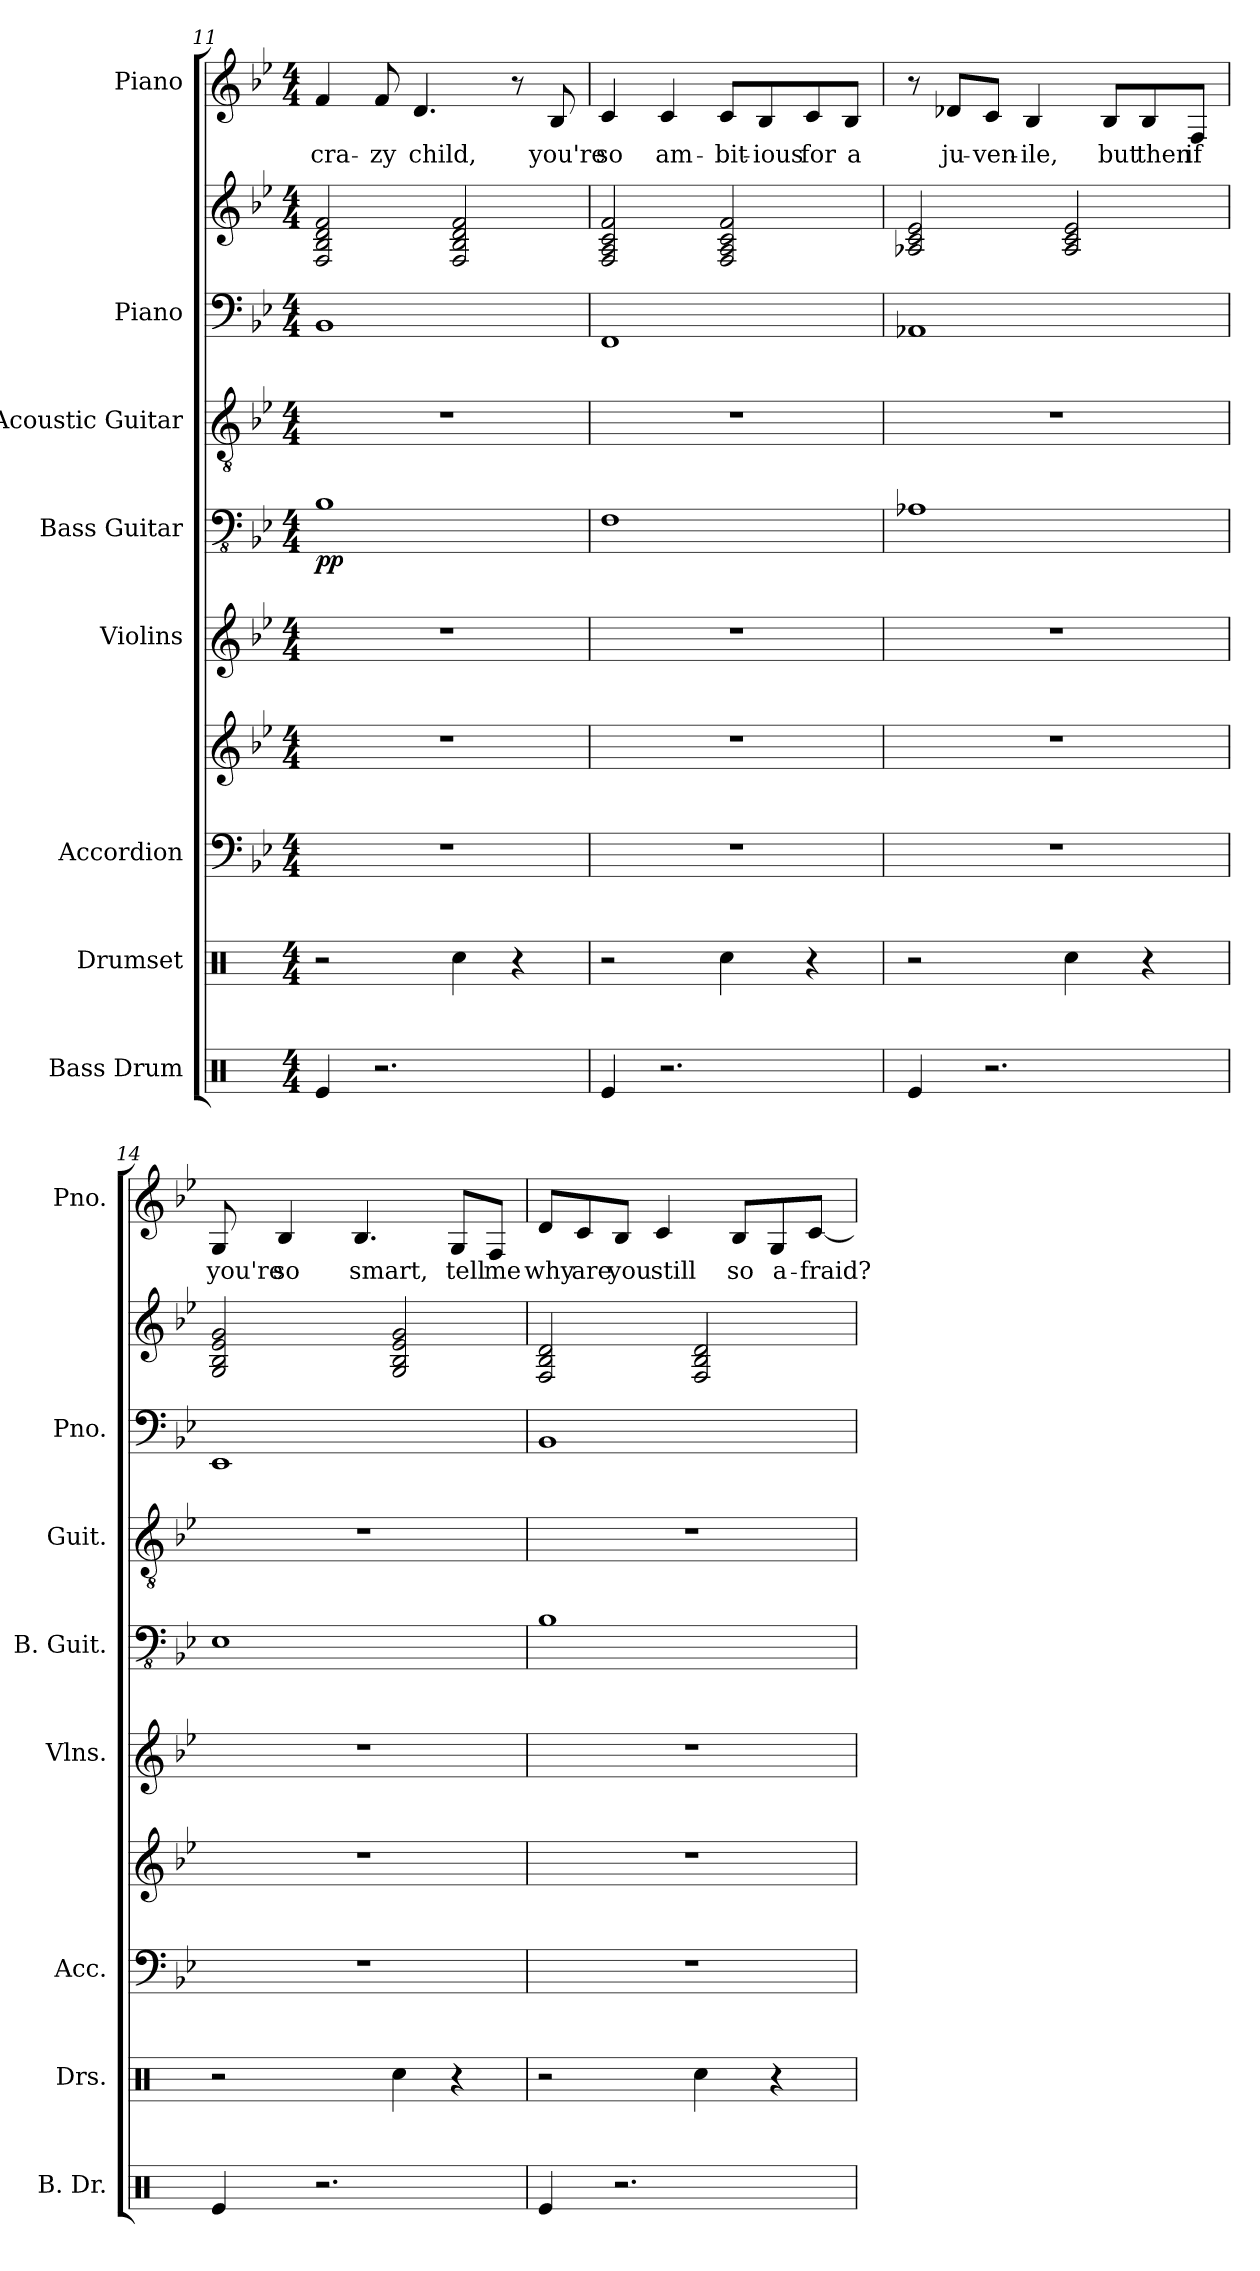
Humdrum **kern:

**kern	**kern	**kern	**kern	**kern	**kern	**dynam	**kern	**kern	**kern	**kern	**text
*part8	*part7	*part6	*part6	*part5	*part4	*part4	*part3	*part2	*part2	*part1	*part1
*staff10	*staff9	*staff8	*staff7	*staff6	*staff5	*staff5	*staff4	*staff3	*staff2	*staff1	*staff1
*I"Bass Drum	*I"Drumset	*I"Accordion	*	*I"Violins	*I"Bass Guitar	*	*I"Acoustic Guitar	*I"Piano	*	*I"Piano	*
*I'B. Dr.	*I'Drs.	*I'Acc.	*	*I'Vlns.	*I'B. Guit.	*	*I'Guit.	*I'Pno.	*	*I'Pno.	*
!!LO:PB:g=z
*clefX	*clefX	*clefF4	*clefG2	*clefG2	*clefFv4	*	*clefGv2	*clefF4	*clefG2	*clefG2	*
*k[]	*k[]	*k[b-e-]	*k[b-e-]	*k[b-e-]	*k[b-e-]	*	*k[b-e-]	*k[b-e-]	*k[b-e-]	*k[b-e-]	*
*M4/4	*M4/4	*M4/4	*M4/4	*M4/4	*M4/4	*	*M4/4	*M4/4	*M4/4	*M4/4	*
=11	=11	=11	=11	=11	=11	=11	=11	=11	=11	=11	=11
!	!	!	!	!	!	!LO:DY:b	!	!	!	!	!
4Re/	2r	1r	1r	1r	1BB-	pp	1r	1BB-	2F/ 2B-/ 2d/ 2f/	4f/	cra-
2.r	.	.	.	.	.	.	.	.	.	8f/	-zy
.	.	.	.	.	.	.	.	.	.	4.d/	child,
.	4Rcc\	.	.	.	.	.	.	.	2F/ 2B-/ 2d/ 2f/	.	.
.	4r	.	.	.	.	.	.	.	.	8r	.
.	.	.	.	.	.	.	.	.	.	8B-/	you're
=12	=12	=12	=12	=12	=12	=12	=12	=12	=12	=12	=12
4Re/	2r	1r	1r	1r	1FF	.	1r	1FF	2F/ 2A/ 2c/ 2f/	4c/	so
2.r	.	.	.	.	.	.	.	.	.	4c/	am-
.	4Rcc\	.	.	.	.	.	.	.	2F/ 2A/ 2c/ 2f/	8c/L	-bit-
.	.	.	.	.	.	.	.	.	.	8B-/	-ious
.	4r	.	.	.	.	.	.	.	.	8c/	for
.	.	.	.	.	.	.	.	.	.	8B-/J	a
=13	=13	=13	=13	=13	=13	=13	=13	=13	=13	=13	=13
4Re/	2r	1r	1r	1r	1AA-X	.	1r	1AA-X	2A-X/ 2c/ 2e-/	8r	.
.	.	.	.	.	.	.	.	.	.	8d-X/L	ju-
2.r	.	.	.	.	.	.	.	.	.	8c/J	-ven-
.	.	.	.	.	.	.	.	.	.	4B-/	-ile,
.	4Rcc\	.	.	.	.	.	.	.	2A-/ 2c/ 2e-/	.	.
.	.	.	.	.	.	.	.	.	.	8B-/L	but
.	4r	.	.	.	.	.	.	.	.	8B-/	then
.	.	.	.	.	.	.	.	.	.	8F/J	if
!!LO:PB:g=z
=14	=14	=14	=14	=14	=14	=14	=14	=14	=14	=14	=14
4Re/	2r	1r	1r	1r	1EE-	.	1r	1EE-	2G/ 2B-/ 2e-/ 2g/	8G/	you're
.	.	.	.	.	.	.	.	.	.	4B-/	so
2.r	.	.	.	.	.	.	.	.	.	.	.
.	.	.	.	.	.	.	.	.	.	4.B-/	smart,
.	4Rcc\	.	.	.	.	.	.	.	2G/ 2B-/ 2e-/ 2g/	.	.
.	4r	.	.	.	.	.	.	.	.	8G/L	tell
.	.	.	.	.	.	.	.	.	.	8F/J	me
=15	=15	=15	=15	=15	=15	=15	=15	=15	=15	=15	=15
4Re/	2r	1r	1r	1r	1BB-	.	1r	1BB-	2F/ 2B-/ 2d/	8d/L	why
.	.	.	.	.	.	.	.	.	.	8c/	are
2.r	.	.	.	.	.	.	.	.	.	8B-/J	you
.	.	.	.	.	.	.	.	.	.	4c/	still
.	4Rcc\	.	.	.	.	.	.	.	2F/ 2B-/ 2d/	.	.
.	.	.	.	.	.	.	.	.	.	8B-/L	so
.	4r	.	.	.	.	.	.	.	.	8G/	a-
.	.	.	.	.	.	.	.	.	.	[8c/J	-fraid?
=	=	=	=	=	=	=	=	=	=	=	=
*-	*-	*-	*-	*-	*-	*-	*-	*-	*-	*-	*-
